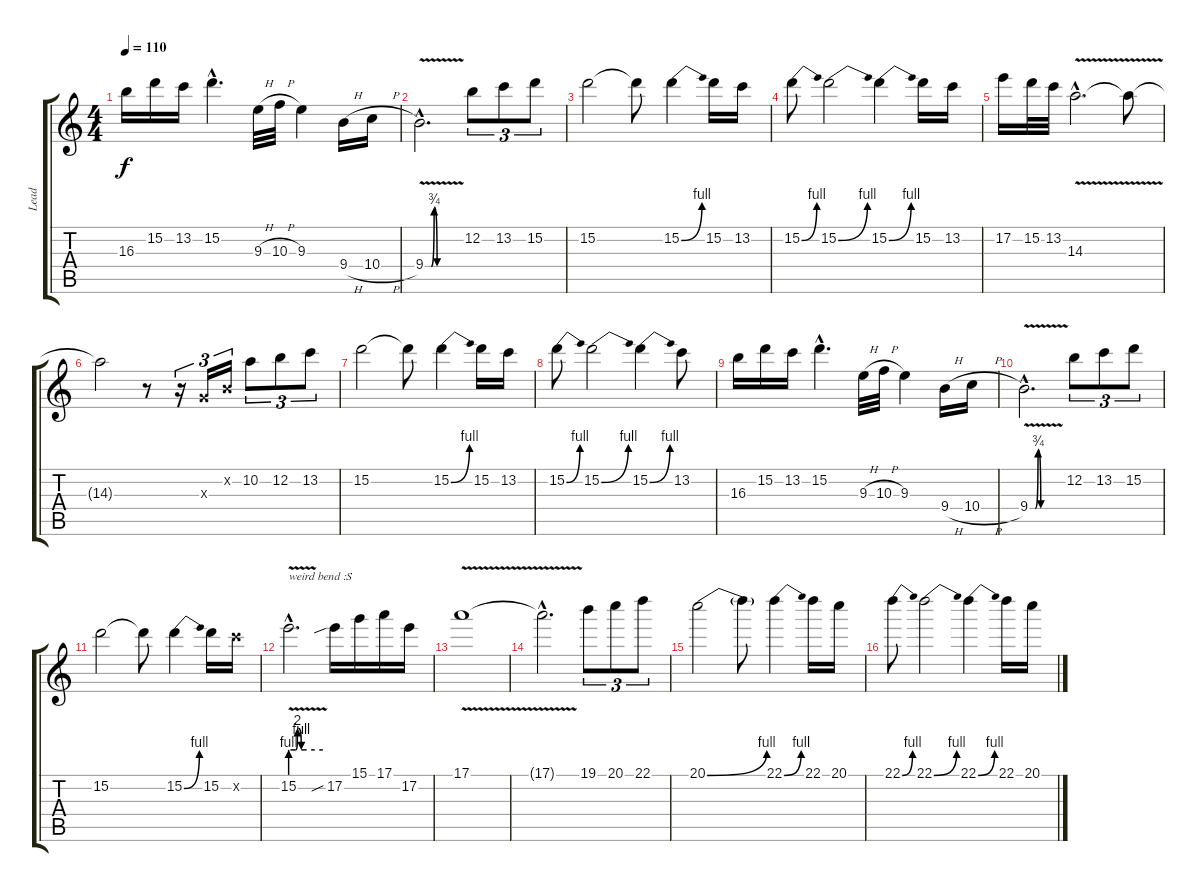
\track ("Lead" "Lead") {instrument overdrivenguitar}
\staff {score tabs}
\tuning (E4 B3 G3 D3 A2 E2) {hide}
\ts (4 4)
\tempo 110
\clef g2
\ks c
16.3.16{dy f} 15.2.16 13.2.16 15.2{hac}.4{d} 9.3{h}.32 10.3{h}.32 9.3.4 9.4{h}.16 10.4{h}.16 |
9.4{be (custom 0 0 10 0 15 3 20 0 45 0 60 0) v hac}.2{d} 12.2.8{tu (3 2)} 13.2.8{tu (3 2)} 15.2.8{tu (3 2)} |
15.2.2 15.2{t}.8 15.2{be (bend 0 0 60 4)}.4 15.2.16 13.2.16 |
15.2{be (bend 0 0 60 4)}.8 15.2{be (bend 0 0 60 4)}.2 15.2{be (bend 0 0 60 4)}.4 15.2.16 13.2.16 |
17.2.16 15.2.32 13.2.32 14.3{v hac}.2{d} 14.3{t}.8 |
14.3{t}.2 r.8 r.16{tu (3 2)} 0.3{x}.16{tu (3 2)} 0.2{x}.16{tu (3 2)} 10.2.8{tu (3 2)} 12.2.8{tu (3 2)} 13.2.8{tu (3 2)} |
\section ("" "")
15.2.2 15.2{t}.8 15.2{be (bend 0 0 60 4)}.4 15.2.16 13.2.16 |
15.2{be (bend 0 0 60 4)}.8 15.2{be (bend 0 0 60 4)}.2 15.2{be (bend 0 0 60 4)}.4 13.2.8 |
16.3.16 15.2.16 13.2.16 15.2{hac}.4{d} 9.3{h}.32 10.3{h}.32 9.3.4 9.4{h}.16 10.4{h}.16 |
9.4{be (custom 0 0 10 0 15 3 20 0 25 0 35 0 60 0) v hac}.2{d} 12.2.8{tu (3 2)} 13.2.8{tu (3 2)} 15.2.8{tu (3 2)} |
15.2.2 15.2{t}.8 15.2{be (bend 0 0 60 4)}.4 15.2.16 13.2{x}.16 |
15.2{be (custom 0 4 10 4 13 8 15 8 20 4 30 4 45 4 60 4) v hac}.2{d txt "weird bend :S"} 17.2{sib}.16 15.1.16 17.1.16 17.2.16 |
17.1{v}.1 |
17.1{hac t}.2{d} 19.1.8{tu (3 2)} 20.1.8{tu (3 2)} 22.1.8{tu (3 2)} |
\section ("" "")
20.1{be (bend 0 0 60 4)}.2 20.1{t}.8 22.1{be (bend 0 0 60 4)}.4 22.1.16 20.1.16 |
22.1{be (bend 0 0 60 4)}.8 22.1{be (bend 0 0 60 4)}.2 22.1{be (bend 0 0 60 4)}.4 22.1.16 20.1.16
